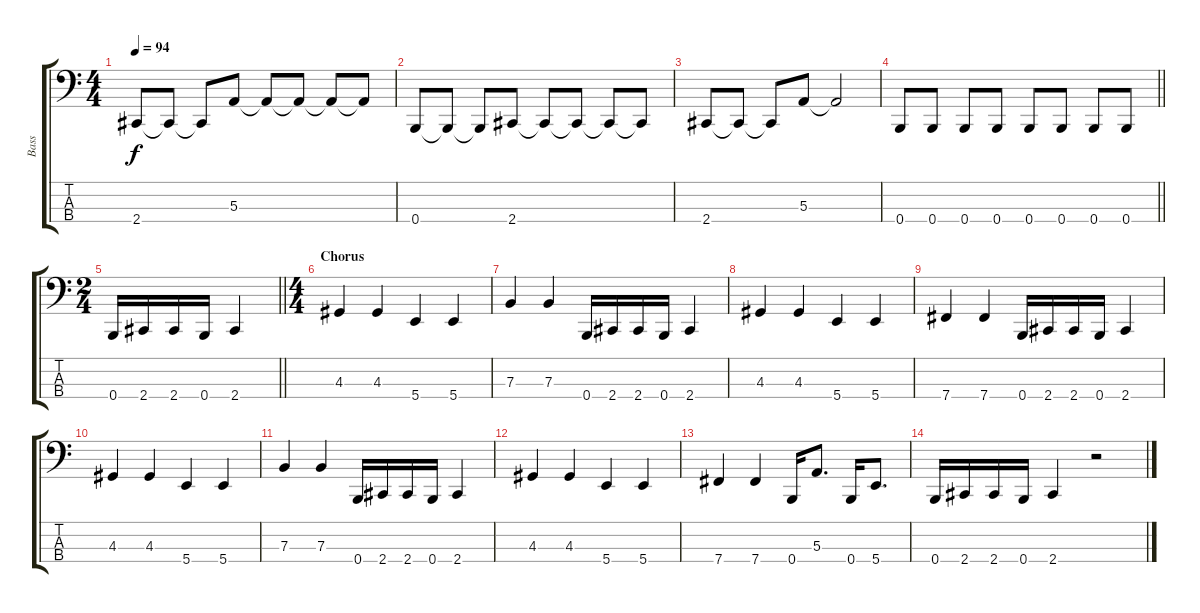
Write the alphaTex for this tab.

\track ("Bass" "Bass") {instrument electricbasspick}
\staff {score tabs}
\tuning (D2 A1 E1 B0) {hide}
\ts (4 4)
\tempo 94
\clef f4
\ks c
2.4.8{dy f} 2.4{t}.8 2.4{t}.8 5.3.8 5.3{t}.8 5.3{t}.8 5.3{t}.8 5.3{t}.8 |
0.4.8 0.4{t}.8 0.4{t}.8 2.4.8 2.4{t}.8 2.4{t}.8 2.4{t}.8 2.4{t}.8 |
2.4.8 2.4{t}.8 2.4{t}.8 5.3.8 5.3{t}.2 |
\barLineRight lightlight
0.4.8 0.4.8 0.4.8 0.4.8 0.4.8 0.4.8 0.4.8 0.4.8 |
\ts (2 4)
\barLineRight lightlight
0.4.16 2.4.16 2.4.16 0.4.16 2.4.4 |
\ts (4 4)
\section ("" "Chorus")
4.3.4 4.3.4 5.4.4 5.4.4 |
7.3.4 7.3.4 0.4.16 2.4.16 2.4.16 0.4.16 2.4.4 |
4.3.4 4.3.4 5.4.4 5.4.4 |
7.4.4 7.4.4 0.4.16 2.4.16 2.4.16 0.4.16 2.4.4 |
4.3.4 4.3.4 5.4.4 5.4.4 |
7.3.4 7.3.4 0.4.16 2.4.16 2.4.16 0.4.16 2.4.4 |
4.3.4 4.3.4 5.4.4 5.4.4 |
7.4.4 7.4.4 0.4.16 5.3.8{d} 0.4.16 5.4.8{d} |
0.4.16 2.4.16 2.4.16 0.4.16 2.4.4 r.2
